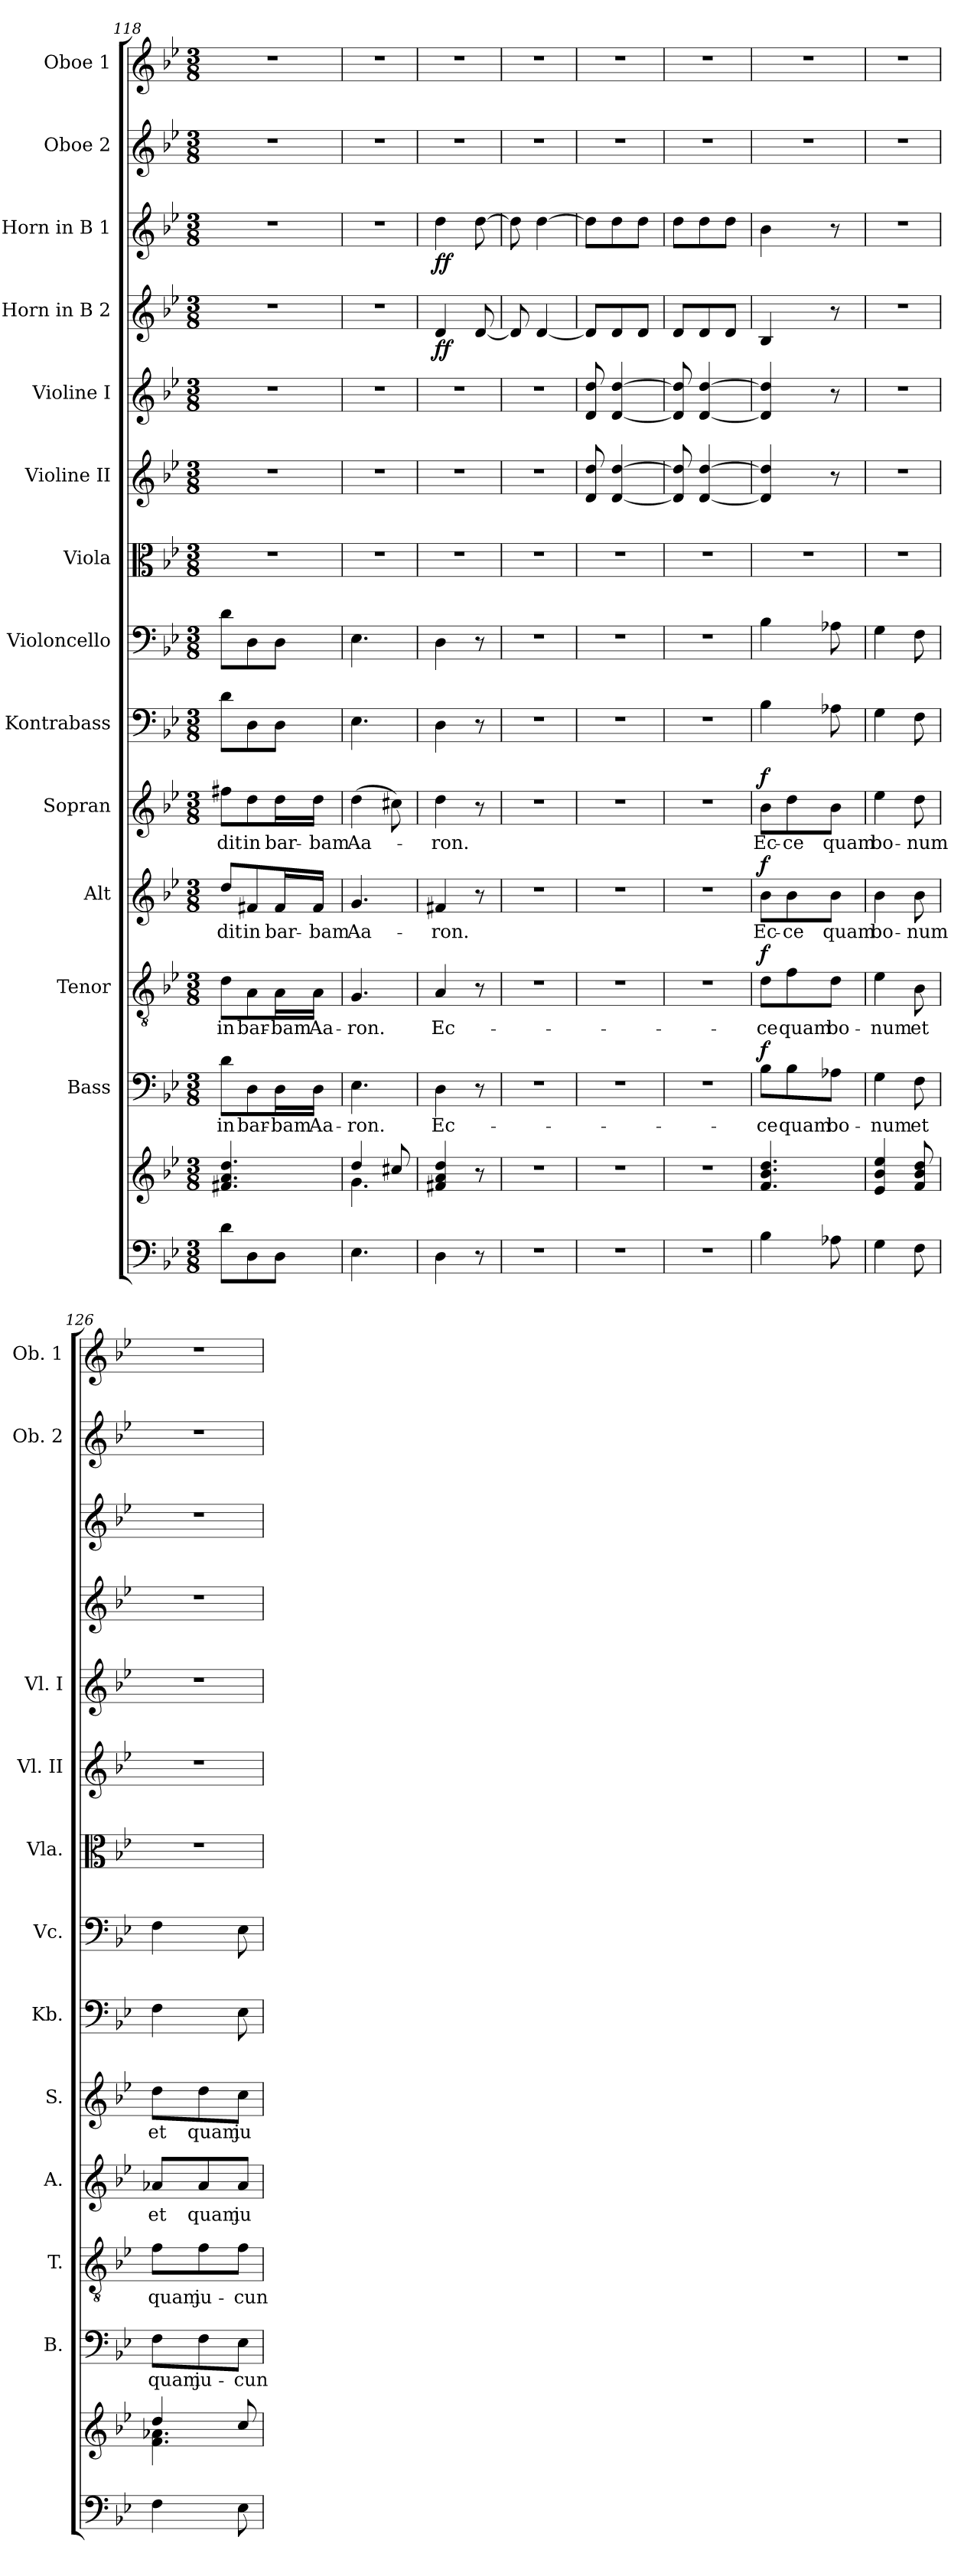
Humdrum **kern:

**kern	**kern	**kern	**text	**dynam	**kern	**text	**dynam	**kern	**text	**dynam	**kern	**text	**dynam	**kern	**kern	**kern	**kern	**kern	**kern	**dynam	**kern	**dynam	**kern	**kern
*part14	*part14	*part13	*part13	*part13	*part12	*part12	*part12	*part11	*part11	*part11	*part10	*part10	*part10	*part9	*part8	*part7	*part6	*part5	*part4	*part4	*part3	*part3	*part2	*part1
*staff15	*staff14	*staff13	*staff13	*staff13	*staff12	*staff12	*staff12	*staff11	*staff11	*staff11	*staff10	*staff10	*staff10	*staff9	*staff8	*staff7	*staff6	*staff5	*staff4	*staff4	*staff3	*staff3	*staff2	*staff1
*	*	*I"Bass	*	*	*I"Tenor	*	*	*I"Alt	*	*	*I"Sopran	*	*	*I"Kontrabass	*I"Violoncello	*I"Viola	*I"Violine II	*I"Violine I	*I"Horn in B 2	*	*I"Horn in B 1	*	*I"Oboe 2	*I"Oboe 1
*	*	*I'B.	*	*	*I'T.	*	*	*I'A.	*	*	*I'S.	*	*	*I'Kb.	*I'Vc.	*I'Vla.	*I'Vl. II	*I'Vl. I	*	*	*	*	*I'Ob. 2	*I'Ob. 1
*clefF4	*clefG2	*clefF4	*	*	*clefGv2	*	*	*clefG2	*	*	*clefG2	*	*	*clefF4	*clefF4	*clefC3	*clefG2	*clefG2	*clefG2	*	*clefG2	*	*clefG2	*clefG2
*	*	*	*	*	*	*	*	*	*	*	*	*	*	*ITrd7c12	*	*	*	*	*ITrd8c14	*	*ITrd8c14	*	*	*
*k[b-e-]	*k[b-e-]	*k[b-e-]	*	*	*k[b-e-]	*	*	*k[b-e-]	*	*	*k[b-e-]	*	*	*k[b-e-]	*k[b-e-]	*k[b-e-]	*k[b-e-]	*k[b-e-]	*k[b-e-]	*	*k[b-e-]	*	*k[b-e-]	*k[b-e-]
*B-:	*B-:	*B-:	*	*	*B-:	*	*	*B-:	*	*	*B-:	*	*	*B-:	*B-:	*B-:	*B-:	*B-:	*B-:	*	*B-:	*	*B-:	*B-:
*M3/8	*M3/8	*M3/8	*	*	*M3/8	*	*	*M3/8	*	*	*M3/8	*	*	*M3/8	*M3/8	*M3/8	*M3/8	*M3/8	*M3/8	*	*M3/8	*	*M3/8	*M3/8
=118	=118	=118	=118	=118	=118	=118	=118	=118	=118	=118	=118	=118	=118	=118	=118	=118	=118	=118	=118	=118	=118	=118	=118	=118
!	!	!	!LO:LY:b	!	!	!LO:LY:b	!	!	!LO:LY:b	!	!	!LO:LY:b	!	!	!	!	!	!	!	!	!	!	!	!
8d\L	4.f#X/ 4.a/ 4.dd/	8d\L	in	.	8d\L	in	.	8dd/L	-dit	.	8ff#X\L	-dit	.	8D\L	8d\L	4.r	4.r	4.r	4.r	.	4.r	.	4.r	4.r
!	!	!	!LO:LY:b	!	!	!LO:LY:b	!	!	!LO:LY:b	!	!	!LO:LY:b	!	!	!	!	!	!	!	!	!	!	!	!
8D\	.	8D\	bar-	.	8A\	bar-	.	8f#X/	in	.	8dd\	in	.	8DD\	8D\	.	.	.	.	.	.	.	.	.
!	!	!	!LO:LY:b	!	!	!LO:LY:b	!	!	!LO:LY:b	!	!	!LO:LY:b	!	!	!	!	!	!	!	!	!	!	!	!
8D\J	.	16D\L	-bam	.	16A\L	-bam	.	16f#/L	bar-	.	16dd\L	bar-	.	8DD\J	8D\J	.	.	.	.	.	.	.	.	.
!	!	!	!LO:LY:b	!	!	!LO:LY:b	!	!	!LO:LY:b	!	!	!LO:LY:b	!	!	!	!	!	!	!	!	!	!	!	!
.	.	16D\JJ	Aa-	.	16A\JJ	Aa-	.	16f#/JJ	-bam	.	16dd\JJ	-bam	.	.	.	.	.	.	.	.	.	.	.	.
=119	=119	=119	=119	=119	=119	=119	=119	=119	=119	=119	=119	=119	=119	=119	=119	=119	=119	=119	=119	=119	=119	=119	=119	=119
*	*^	*	*	*	*	*	*	*	*	*	*	*	*	*	*	*	*	*	*	*	*	*	*	*
!	!	!	!	!LO:LY:b	!	!	!LO:LY:b	!	!	!LO:LY:b	!	!	!LO:LY:b	!	!	!	!	!	!	!	!	!	!	!	!
4.E-\	4dd/	4.g\	4.E-\	-ron.	.	4.G/	-ron.	.	4.g/	Aa-	.	(>4dd\	Aa-	.	4.EE-\	4.E-\	4.r	4.r	4.r	4.r	.	4.r	.	4.r	4.r
.	8cc#X/	.	.	.	.	.	.	.	.	.	.	8cc#X\)	.	.	.	.	.	.	.	.	.	.	.	.	.
*	*v	*v	*	*	*	*	*	*	*	*	*	*	*	*	*	*	*	*	*	*	*	*	*	*	*
=120	=120	=120	=120	=120	=120	=120	=120	=120	=120	=120	=120	=120	=120	=120	=120	=120	=120	=120	=120	=120	=120	=120	=120	=120
!	!	!	!LO:LY:b	!	!	!LO:LY:b	!	!	!LO:LY:b	!	!	!LO:LY:b	!	!	!	!	!	!	!	!LO:DY:b	!	!LO:DY:b	!	!
4D\	4f#X/ 4a/ 4dd/	4D\	Ec-	.	4A/	Ec-	.	4f#X/	-ron.	.	4dd\	-ron.	.	4DD\	4D\	4.r	4.r	4.r	4D/	ff	4d\	ff	4.r	4.r
8r	8r	8r	.	.	8r	.	.	8r	.	.	8r	.	.	8r	8r	.	.	.	[8D/	.	[8d\	.	.	.
=121	=121	=121	=121	=121	=121	=121	=121	=121	=121	=121	=121	=121	=121	=121	=121	=121	=121	=121	=121	=121	=121	=121	=121	=121
4.r	4.r	4.r	.	.	4.r	.	.	4.r	.	.	4.r	.	.	4.r	4.r	4.r	4.r	4.r	8D/]	.	8d\]	.	4.r	4.r
.	.	.	.	.	.	.	.	.	.	.	.	.	.	.	.	.	.	.	[4D/	.	[4d\	.	.	.
=122	=122	=122	=122	=122	=122	=122	=122	=122	=122	=122	=122	=122	=122	=122	=122	=122	=122	=122	=122	=122	=122	=122	=122	=122
4.r	4.r	4.r	.	.	4.r	.	.	4.r	.	.	4.r	.	.	4.r	4.r	4.r	8d/ 8dd/	8d/ 8dd/	8D/L]	.	8d\L]	.	4.r	4.r
.	.	.	.	.	.	.	.	.	.	.	.	.	.	.	.	.	[4d/ [4dd/	[4d/ [4dd/	8D/	.	8d\	.	.	.
.	.	.	.	.	.	.	.	.	.	.	.	.	.	.	.	.	.	.	8D/J	.	8d\J	.	.	.
=123	=123	=123	=123	=123	=123	=123	=123	=123	=123	=123	=123	=123	=123	=123	=123	=123	=123	=123	=123	=123	=123	=123	=123	=123
4.r	4.r	4.r	.	.	4.r	.	.	4.r	.	.	4.r	.	.	4.r	4.r	4.r	8d/] 8dd/]	8d/] 8dd/]	8D/L	.	8d\L	.	4.r	4.r
.	.	.	.	.	.	.	.	.	.	.	.	.	.	.	.	.	[4d/ [4dd/	[4d/ [4dd/	8D/	.	8d\	.	.	.
.	.	.	.	.	.	.	.	.	.	.	.	.	.	.	.	.	.	.	8D/J	.	8d\J	.	.	.
=124	=124	=124	=124	=124	=124	=124	=124	=124	=124	=124	=124	=124	=124	=124	=124	=124	=124	=124	=124	=124	=124	=124	=124	=124
!	!	!	!LO:LY:b	!LO:DY:a	!	!LO:LY:b	!LO:DY:a	!	!LO:LY:b	!LO:DY:a	!	!LO:LY:b	!LO:DY:a	!	!	!	!	!	!	!	!	!	!	!
4B-\	4.f/ 4.b-/ 4.dd/	8B-\L	-ce	f	8d\L	-ce	f	8b-\L	Ec-	f	8b-\L	Ec-	f	4BB-\	4B-\	4.r	4d/] 4dd/]	4d/] 4dd/]	4BB-/	.	4B-\	.	4.r	4.r
!	!	!	!LO:LY:b	!	!	!LO:LY:b	!	!	!LO:LY:b	!	!	!LO:LY:b	!	!	!	!	!	!	!	!	!	!	!	!
.	.	8B-\	quam	.	8f\	quam	.	8b-\	-ce	.	8dd\	-ce	.	.	.	.	.	.	.	.	.	.	.	.
!	!	!	!LO:LY:b	!	!	!LO:LY:b	!	!	!LO:LY:b	!	!	!LO:LY:b	!	!	!	!	!	!	!	!	!	!	!	!
8A-X\	.	8A-X\J	bo-	.	8d\J	bo-	.	8b-\J	quam	.	8b-\J	quam	.	8AA-X\	8A-X\	.	8r	8r	8r	.	8r	.	.	.
!!LO:PB:g=z
=125	=125	=125	=125	=125	=125	=125	=125	=125	=125	=125	=125	=125	=125	=125	=125	=125	=125	=125	=125	=125	=125	=125	=125	=125
!	!	!	!LO:LY:b	!	!	!LO:LY:b	!	!	!LO:LY:b	!	!	!LO:LY:b	!	!	!	!	!	!	!	!	!	!	!	!
4G\	4e-/ 4b-/ 4ee-/	4G\	-num	.	4e-\	-num	.	4b-\	bo-	.	4ee-\	bo-	.	4GG\	4G\	4.r	4.r	4.r	4.r	.	4.r	.	4.r	4.r
!	!	!	!LO:LY:b	!	!	!LO:LY:b	!	!	!LO:LY:b	!	!	!LO:LY:b	!	!	!	!	!	!	!	!	!	!	!	!
8F\	8f/ 8b-/ 8dd/	8F\	et	.	8B-\	et	.	8b-\	-num	.	8dd\	-num	.	8FF\	8F\	.	.	.	.	.	.	.	.	.
=126	=126	=126	=126	=126	=126	=126	=126	=126	=126	=126	=126	=126	=126	=126	=126	=126	=126	=126	=126	=126	=126	=126	=126	=126
*	*^	*	*	*	*	*	*	*	*	*	*	*	*	*	*	*	*	*	*	*	*	*	*	*
!	!	!	!	!LO:LY:b	!	!	!LO:LY:b	!	!	!LO:LY:b	!	!	!LO:LY:b	!	!	!	!	!	!	!	!	!	!	!	!
4F\	4dd/	4.f\ 4.a-X\	8F\L	quam	.	8f\L	quam	.	8a-X/L	et	.	8dd\L	et	.	4FF\	4F\	4.r	4.r	4.r	4.r	.	4.r	.	4.r	4.r
!	!	!	!	!LO:LY:b	!	!	!LO:LY:b	!	!	!LO:LY:b	!	!	!LO:LY:b	!	!	!	!	!	!	!	!	!	!	!	!
.	.	.	8F\	ju-	.	8f\	ju-	.	8a-/	quam	.	8dd\	quam	.	.	.	.	.	.	.	.	.	.	.	.
!	!	!	!	!LO:LY:b	!	!	!LO:LY:b	!	!	!LO:LY:b	!	!	!LO:LY:b	!	!	!	!	!	!	!	!	!	!	!	!
8E-\	8cc/	.	8E-\J	-cun-	.	8f\J	-cun-	.	8a-/J	ju-	.	8cc\J	ju-	.	8EE-\	8E-\	.	.	.	.	.	.	.	.	.
*	*v	*v	*	*	*	*	*	*	*	*	*	*	*	*	*	*	*	*	*	*	*	*	*	*	*
=	=	=	=	=	=	=	=	=	=	=	=	=	=	=	=	=	=	=	=	=	=	=	=	=
*-	*-	*-	*-	*-	*-	*-	*-	*-	*-	*-	*-	*-	*-	*-	*-	*-	*-	*-	*-	*-	*-	*-	*-	*-
